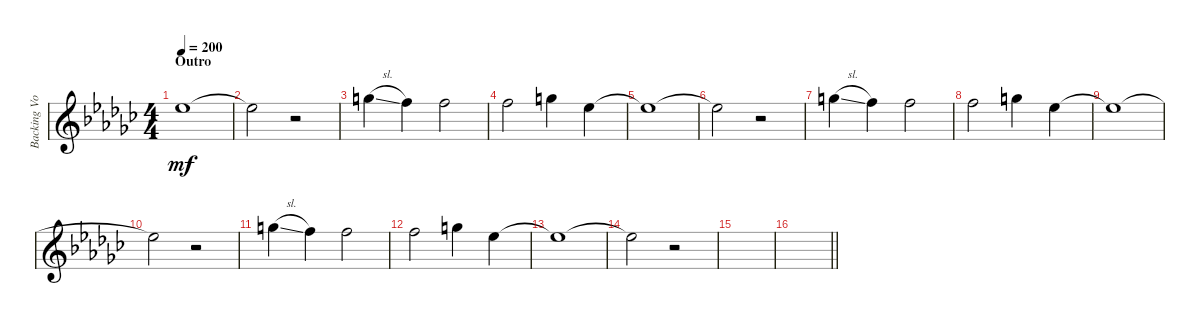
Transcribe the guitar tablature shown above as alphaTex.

\track ("Backing Vocals" "Backing Vo") {instrument distortionguitar}
\staff {score}
\tuning (Eb4 Bb3 Gb3 Db3 Ab2 Eb2) {hide}
\ts (4 4)
\section ("" "Outro")
\tempo 200
\clef g2
\ks ebminor
0.1{t}.1{dy mf} |
0.1{t}.2 r.2 |
4.1{sl}.4 2.1.4 2.1.2 |
2.1.2 4.1.4 0.1.4 |
0.1{t}.1 |
0.1{t}.2 r.2 |
4.1{sl}.4 2.1.4 2.1.2 |
2.1.2 4.1.4 0.1.4 |
0.1{t}.1 |
0.1{t}.2 r.2 |
4.1{sl}.4 2.1.4 2.1.2 |
2.1.2 4.1.4 0.1.4 |
0.1{t}.1 |
0.1{t}.2 r.2 |
|
\barLineRight lightlight
